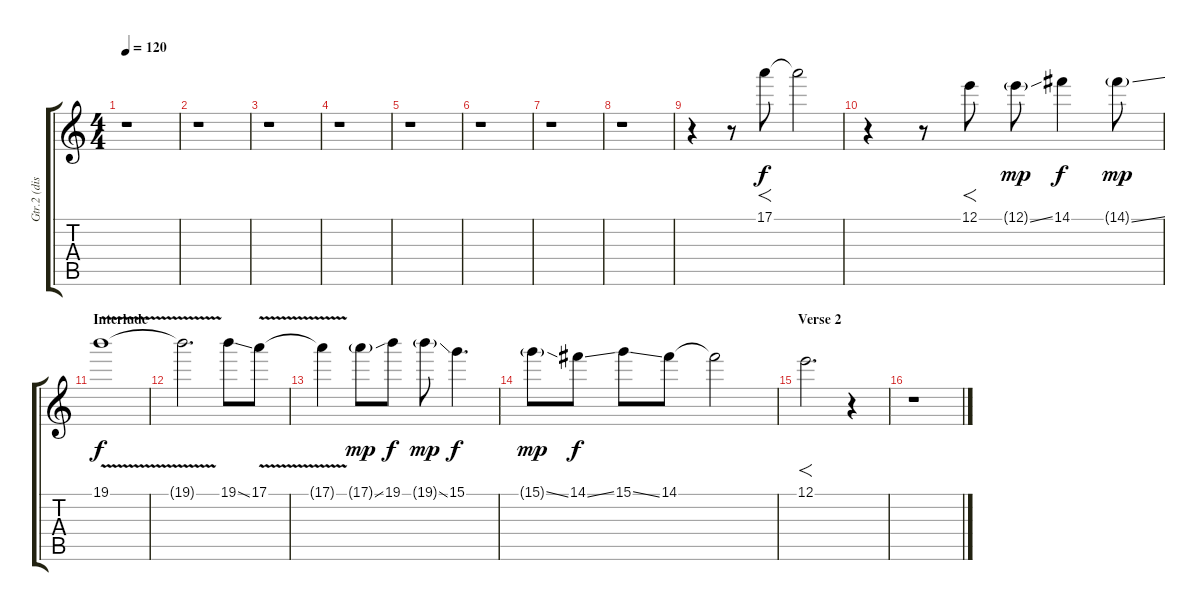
\track ("Gtr.2 (disto)" "Gtr.2 (dis") {instrument distortionguitar}
\staff {score tabs}
\tuning (E4 B3 G3 D3 A2 E2) {hide}
\ts (4 4)
\tempo 120
\clef g2
\ks c
r.1{dy f} |
r.1 |
r.1 |
r.1 |
r.1 |
r.1 |
r.1 |
r.1 |
r.4 r.8 17.1.8{f} 17.1{t}.2 |
r.4 r.8 12.1.8{f} 12.1{ss g}.8{dy mp} 14.1.4{dy f} 14.1{ss g}.8{dy mp} |
\section ("" "Interlude")
19.1{v}.1{dy f} |
19.1{t}.2{d} 19.1{ss}.8 17.1{v}.8 |
17.1{t}.4 17.1{ss g}.8{dy mp} 19.1.8{dy f} 19.1{ss g}.8{dy mp} 15.1.4{d dy f} |
15.1{ss g}.8{dy mp} 14.1{ss}.8{dy f} 15.1{ss}.8 14.1.8 14.1{t}.2 |
\section ("" "Verse 2")
12.1.2{f d} r.4 |
r.1
